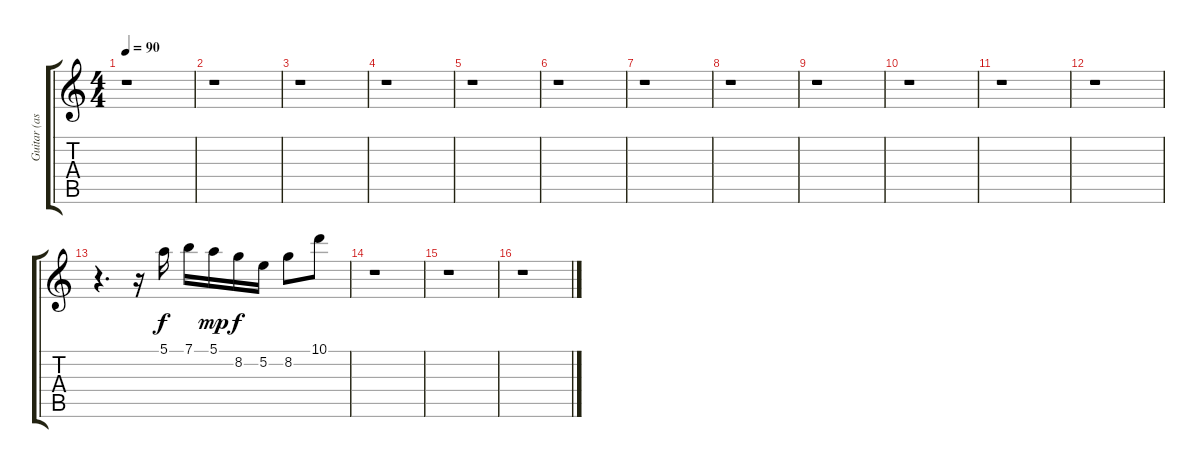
\track ("Guitar (assolo)" "Guitar (as") {instrument acousticguitarnylon}
\staff {score tabs}
\tuning (E4 B3 G3 D3 A2 E2) {hide}
\ts (4 4)
\tempo 90
\clef g2
\ks c
r.1{dy f} |
r.1 |
r.1 |
r.1 |
r.1 |
r.1 |
r.1 |
r.1 |
r.1 |
r.1 |
r.1 |
r.1 |
r.4{d} r.16 5.1.16 7.1.16 5.1.16{dy mp} 8.2.16{dy f} 5.2.16 8.2.8 10.1.8 |
r.1 |
r.1 |
r.1
